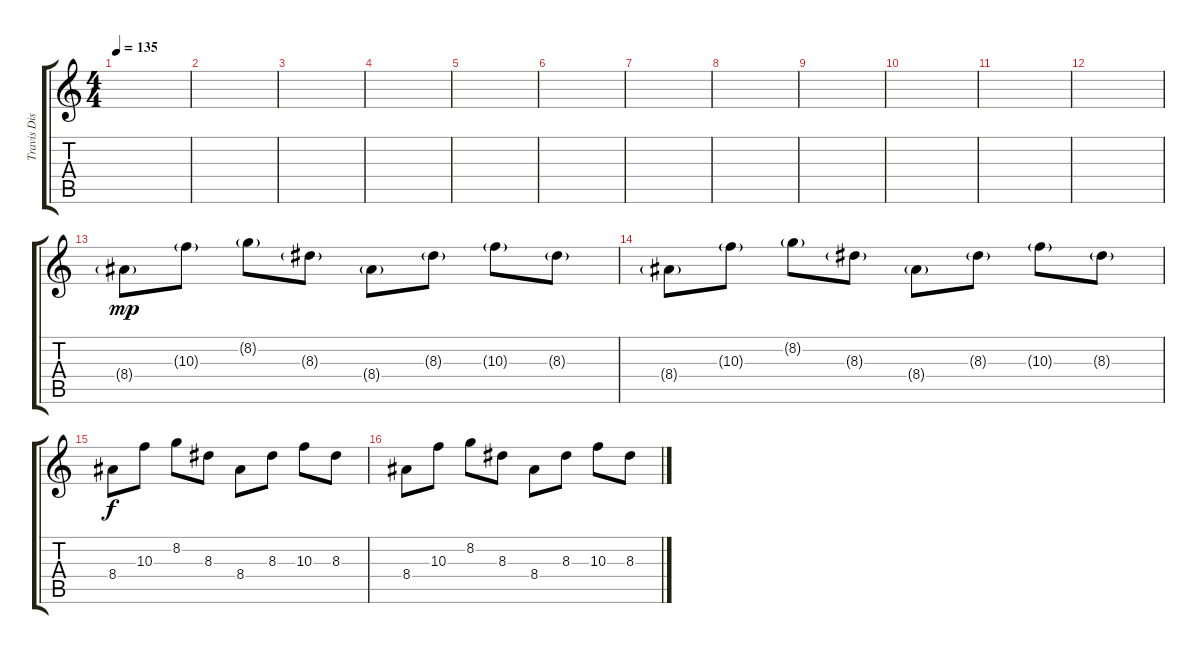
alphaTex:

\track ("Travis Distortion" "Travis Dis") {instrument distortionguitar}
\staff {score tabs}
\tuning (E4 B3 G3 D3 A2 E2) {hide}
\ts (4 4)
\tempo 135
\clef g2
\ks c
|
|
|
|
|
|
|
|
|
|
|
|
8.4{g}.8{dy mp} 10.3{g}.8 8.2{g}.8 8.3{g}.8 8.4{g}.8 8.3{g}.8 10.3{g}.8 8.3{g}.8 |
8.4{g}.8 10.3{g}.8 8.2{g}.8 8.3{g}.8 8.4{g}.8 8.3{g}.8 10.3{g}.8 8.3{g}.8 |
8.4.8{dy f volume 8} 10.3.8 8.2.8 8.3.8 8.4.8 8.3.8 10.3.8 8.3.8 |
8.4.8 10.3.8 8.2.8 8.3.8 8.4.8 8.3.8 10.3.8 8.3.8
